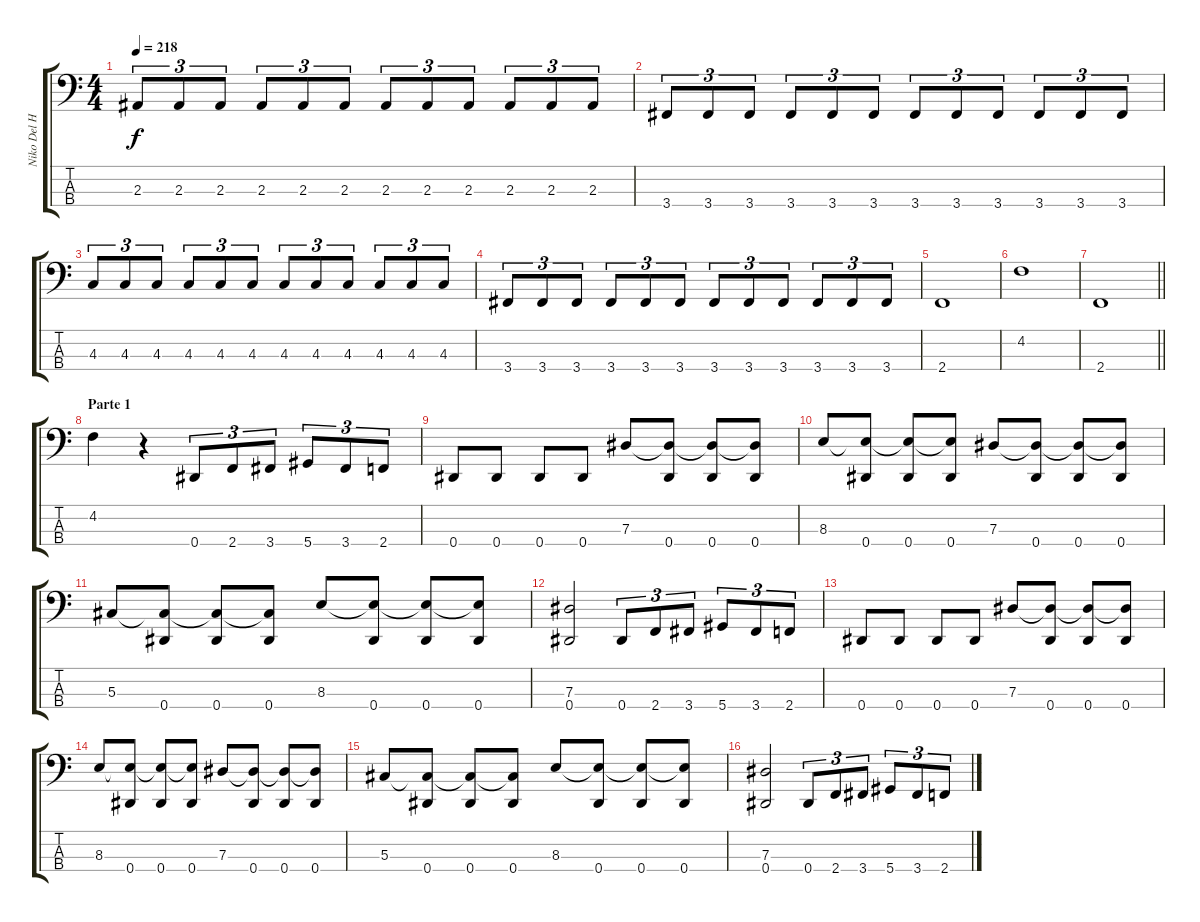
\track ("Niko Del Hierro" "Niko Del H") {instrument electricbassfinger}
\staff {score tabs}
\tuning (Gb2 Db2 Ab1 Eb1) {hide}
\ts (4 4)
\tempo 218
\clef f4
\ks c
2.3.8{tu (3 2) dy f} 2.3.8{tu (3 2)} 2.3.8{tu (3 2)} 2.3.8{tu (3 2)} 2.3.8{tu (3 2)} 2.3.8{tu (3 2)} 2.3.8{tu (3 2)} 2.3.8{tu (3 2)} 2.3.8{tu (3 2)} 2.3.8{tu (3 2)} 2.3.8{tu (3 2)} 2.3.8{tu (3 2)} |
3.4.8{tu (3 2)} 3.4.8{tu (3 2)} 3.4.8{tu (3 2)} 3.4.8{tu (3 2)} 3.4.8{tu (3 2)} 3.4.8{tu (3 2)} 3.4.8{tu (3 2)} 3.4.8{tu (3 2)} 3.4.8{tu (3 2)} 3.4.8{tu (3 2)} 3.4.8{tu (3 2)} 3.4.8{tu (3 2)} |
4.3.8{tu (3 2)} 4.3.8{tu (3 2)} 4.3.8{tu (3 2)} 4.3.8{tu (3 2)} 4.3.8{tu (3 2)} 4.3.8{tu (3 2)} 4.3.8{tu (3 2)} 4.3.8{tu (3 2)} 4.3.8{tu (3 2)} 4.3.8{tu (3 2)} 4.3.8{tu (3 2)} 4.3.8{tu (3 2)} |
3.4.8{tu (3 2)} 3.4.8{tu (3 2)} 3.4.8{tu (3 2)} 3.4.8{tu (3 2)} 3.4.8{tu (3 2)} 3.4.8{tu (3 2)} 3.4.8{tu (3 2)} 3.4.8{tu (3 2)} 3.4.8{tu (3 2)} 3.4.8{tu (3 2)} 3.4.8{tu (3 2)} 3.4.8{tu (3 2)} |
2.4.1 |
4.2.1 |
\barLineRight lightlight
2.4.1 |
\section ("" "Parte 1")
4.2.4 r.4 0.4.8{tu (3 2)} 2.4.8{tu (3 2)} 3.4.8{tu (3 2)} 5.4.8{tu (3 2)} 3.4.8{tu (3 2)} 2.4.8{tu (3 2)} |
0.4.8 0.4.8 0.4.8 0.4.8 7.3.8 (7.3{t} 0.4).8 (7.3{t} 0.4).8 (7.3{t} 0.4).8 |
8.3.8 (8.3{t} 0.4).8 (8.3{t} 0.4).8 (8.3{t} 0.4).8 7.3.8 (7.3{t} 0.4).8 (7.3{t} 0.4).8 (7.3{t} 0.4).8 |
5.3.8 (5.3{t} 0.4).8 (5.3{t} 0.4).8 (5.3{t} 0.4).8 8.3.8 (8.3{t} 0.4).8 (8.3{t} 0.4).8 (8.3{t} 0.4).8 |
(7.3 0.4).2 0.4.8{tu (3 2)} 2.4.8{tu (3 2)} 3.4.8{tu (3 2)} 5.4.8{tu (3 2)} 3.4.8{tu (3 2)} 2.4.8{tu (3 2)} |
0.4.8 0.4.8 0.4.8 0.4.8 7.3.8 (7.3{t} 0.4).8 (7.3{t} 0.4).8 (7.3{t} 0.4).8 |
8.3.8 (8.3{t} 0.4).8 (8.3{t} 0.4).8 (8.3{t} 0.4).8 7.3.8 (7.3{t} 0.4).8 (7.3{t} 0.4).8 (7.3{t} 0.4).8 |
5.3.8 (5.3{t} 0.4).8 (5.3{t} 0.4).8 (5.3{t} 0.4).8 8.3.8 (8.3{t} 0.4).8 (8.3{t} 0.4).8 (8.3{t} 0.4).8 |
(7.3 0.4).2 0.4.8{tu (3 2)} 2.4.8{tu (3 2)} 3.4.8{tu (3 2)} 5.4.8{tu (3 2)} 3.4.8{tu (3 2)} 2.4.8{tu (3 2)}
